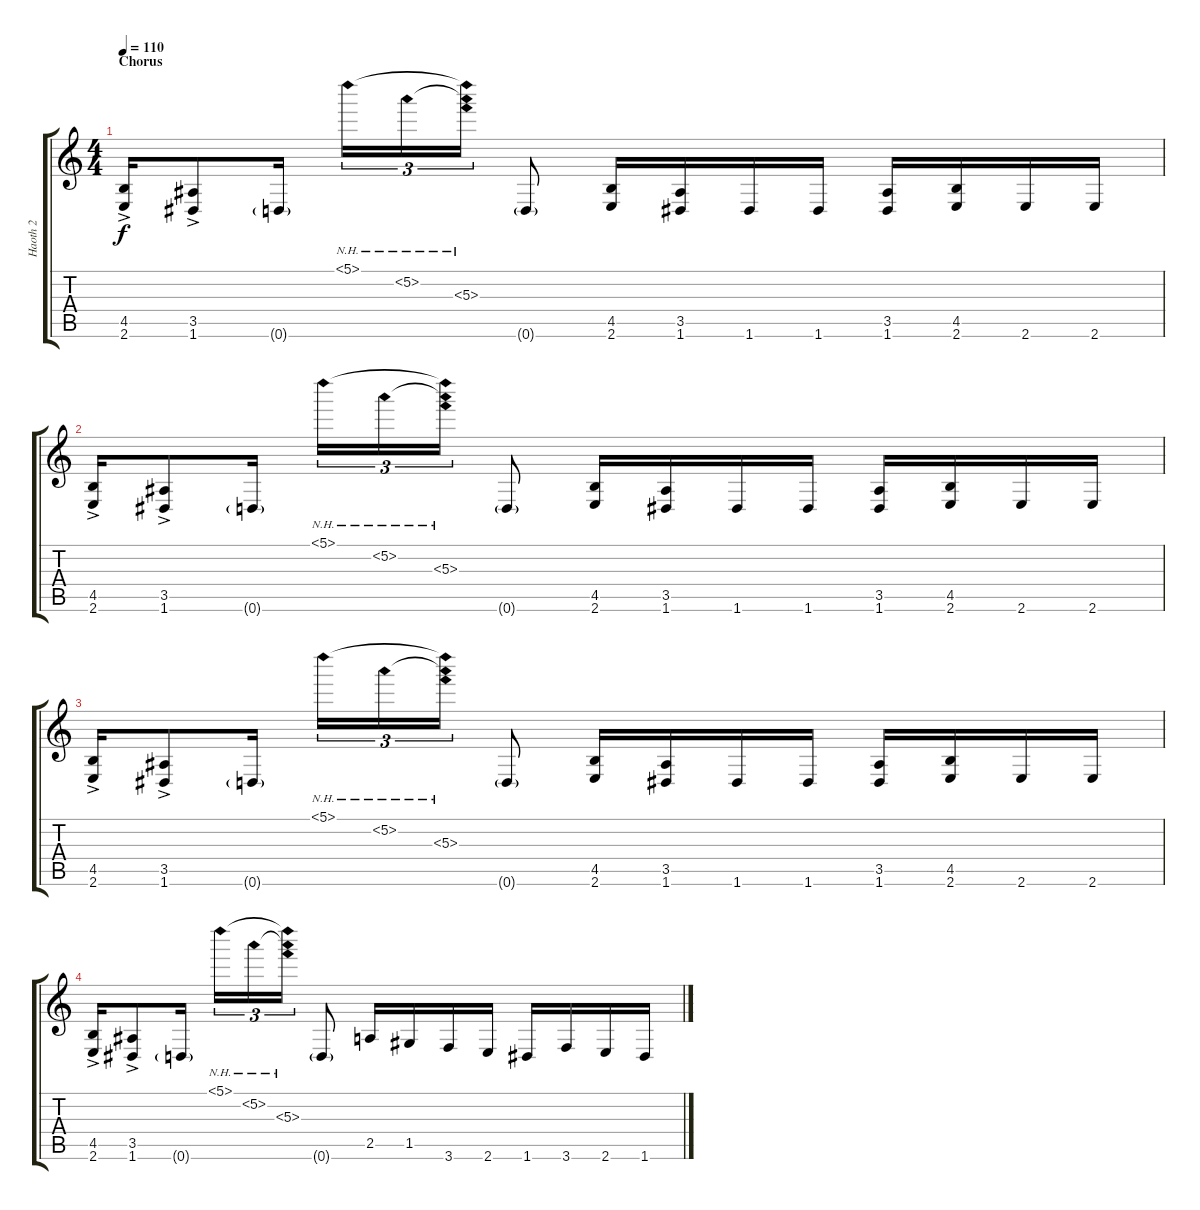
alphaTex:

\track ("Haoth 2" "Haoth 2") {instrument distortionguitar}
\staff {score tabs}
\tuning (D4 A3 F3 C3 G2 D2) {hide}
\ts (4 4)
\section ("" "Chorus")
\tempo 110
\clef g2
\ks c
(4.5 2.6{ac}).16{dy f} (3.5 1.6{ac}).8 0.6{g}.16 5.1{nh}.16{tu (3 2)} 5.2{nh}.16{tu (3 2)} (5.1{nh t} 5.2{nh t} 5.3{nh}).16{tu (3 2)} 0.6{g}.8 (4.5 2.6).16 (3.5 1.6).16 1.6.16 1.6.16 (3.5 1.6).16 (4.5 2.6).16 2.6.16 2.6.16 |
(4.5 2.6{ac}).16 (3.5 1.6{ac}).8 0.6{g}.16 5.1{nh}.16{tu (3 2)} 5.2{nh}.16{tu (3 2)} (5.1{nh t} 5.2{nh t} 5.3{nh}).16{tu (3 2)} 0.6{g}.8 (4.5 2.6).16 (3.5 1.6).16 1.6.16 1.6.16 (3.5 1.6).16 (4.5 2.6).16 2.6.16 2.6.16 |
(4.5 2.6{ac}).16 (3.5 1.6{ac}).8 0.6{g}.16 5.1{nh}.16{tu (3 2)} 5.2{nh}.16{tu (3 2)} (5.1{nh t} 5.2{nh t} 5.3{nh}).16{tu (3 2)} 0.6{g}.8 (4.5 2.6).16 (3.5 1.6).16 1.6.16 1.6.16 (3.5 1.6).16 (4.5 2.6).16 2.6.16 2.6.16 |
(4.5 2.6{ac}).16 (3.5 1.6{ac}).8 0.6{g}.16 5.1{nh}.16{tu (3 2)} 5.2{nh}.16{tu (3 2)} (5.1{nh t} 5.2{nh t} 5.3{nh}).16{tu (3 2)} 0.6{g}.8 2.5.16 1.5.16 3.6.16 2.6.16 1.6.16 3.6.16 2.6.16 1.6.16
